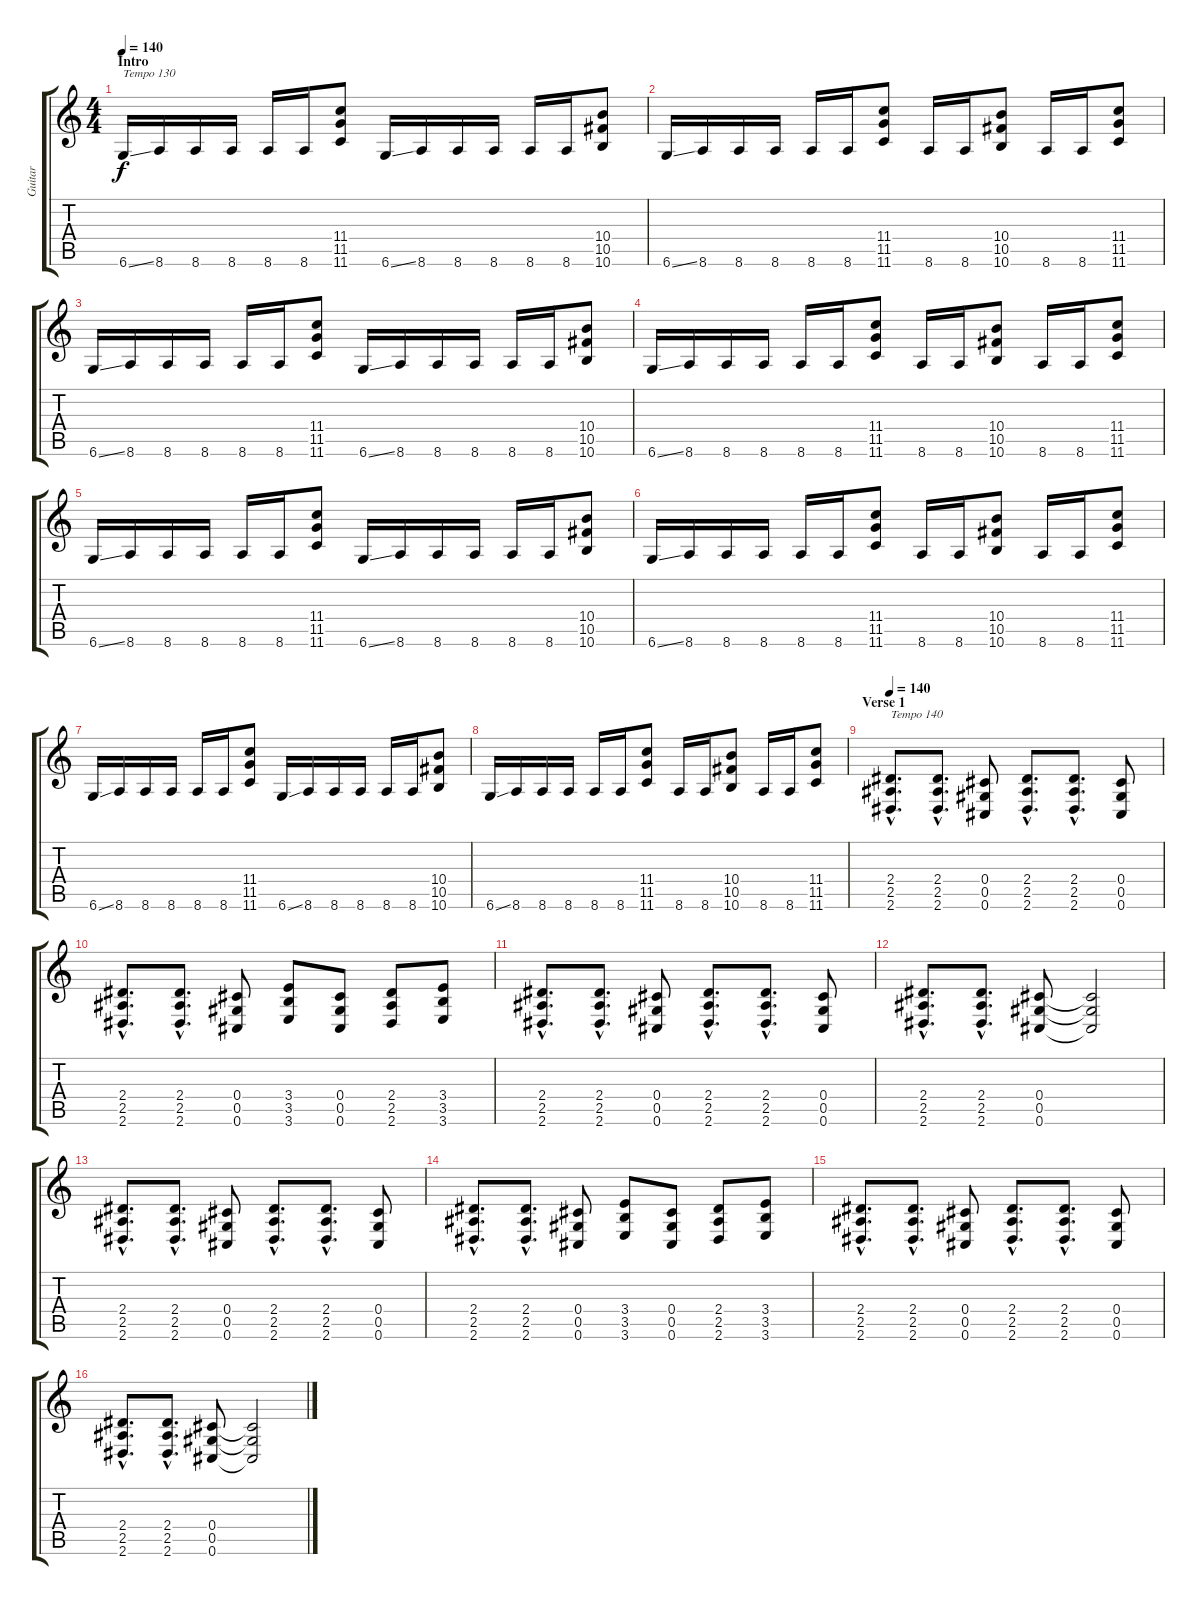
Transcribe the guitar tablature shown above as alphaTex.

\track ("Guitar" "Guitar") {instrument distortionguitar}
\staff {score tabs}
\tuning (Eb4 Bb3 Gb3 Db3 Ab2 Db2) {hide}
\ts (4 4)
\section ("" "Intro")
\tempo 140
\tempo 130
\tempo 140
\clef g2
\ks c
6.6{ss}.16{txt "Tempo 130" dy f instrument distortionguitar} 8.6.16 8.6.16 8.6.16 8.6.16 8.6.16 (11.4 11.5 11.6).8 6.6{ss}.16 8.6.16 8.6.16 8.6.16 8.6.16 8.6.16 (10.4 10.5 10.6).8 |
6.6{ss}.16 8.6.16 8.6.16 8.6.16 8.6.16 8.6.16 (11.4 11.5 11.6).8 8.6.16 8.6.16 (10.4 10.5 10.6).8 8.6.16 8.6.16 (11.4 11.5 11.6).8 |
6.6{ss}.16 8.6.16 8.6.16 8.6.16 8.6.16 8.6.16 (11.4 11.5 11.6).8 6.6{ss}.16 8.6.16 8.6.16 8.6.16 8.6.16 8.6.16 (10.4 10.5 10.6).8 |
6.6{ss}.16 8.6.16 8.6.16 8.6.16 8.6.16 8.6.16 (11.4 11.5 11.6).8 8.6.16 8.6.16 (10.4 10.5 10.6).8 8.6.16 8.6.16 (11.4 11.5 11.6).8 |
6.6{ss}.16 8.6.16 8.6.16 8.6.16 8.6.16 8.6.16 (11.4 11.5 11.6).8 6.6{ss}.16 8.6.16 8.6.16 8.6.16 8.6.16 8.6.16 (10.4 10.5 10.6).8 |
6.6{ss}.16 8.6.16 8.6.16 8.6.16 8.6.16 8.6.16 (11.4 11.5 11.6).8 8.6.16 8.6.16 (10.4 10.5 10.6).8 8.6.16 8.6.16 (11.4 11.5 11.6).8 |
6.6{ss}.16 8.6.16 8.6.16 8.6.16 8.6.16 8.6.16 (11.4 11.5 11.6).8 6.6{ss}.16 8.6.16 8.6.16 8.6.16 8.6.16 8.6.16 (10.4 10.5 10.6).8 |
6.6{ss}.16 8.6.16 8.6.16 8.6.16 8.6.16 8.6.16 (11.4 11.5 11.6).8 8.6.16 8.6.16 (10.4 10.5 10.6).8 8.6.16 8.6.16 (11.4 11.5 11.6).8 |
\section ("" "Verse 1")
\tempo 140
(2.4{hac} 2.5{hac} 2.6{hac}).8{d txt "Tempo 140"} (2.4{hac} 2.5{hac} 2.6{hac}).8{d} (0.4 0.5 0.6).8 (2.4{hac} 2.5{hac} 2.6{hac}).8{d} (2.4{hac} 2.5{hac} 2.6{hac}).8{d} (0.4 0.5 0.6).8 |
(2.4{hac} 2.5{hac} 2.6{hac}).8{d} (2.4{hac} 2.5{hac} 2.6{hac}).8{d} (0.4 0.5 0.6).8 (3.4 3.5 3.6).8 (0.4 0.5 0.6).8 (2.4 2.5 2.6).8 (3.4 3.5 3.6).8 |
(2.4{hac} 2.5{hac} 2.6{hac}).8{d} (2.4{hac} 2.5{hac} 2.6{hac}).8{d} (0.4 0.5 0.6).8 (2.4{hac} 2.5{hac} 2.6{hac}).8{d} (2.4{hac} 2.5{hac} 2.6{hac}).8{d} (0.4 0.5 0.6).8 |
(2.4{hac} 2.5{hac} 2.6{hac}).8{d} (2.4{hac} 2.5{hac} 2.6{hac}).8{d} (0.4 0.5 0.6).8 (0.4{t} 0.5{t} 0.6{t}).2 |
(2.4{hac} 2.5{hac} 2.6{hac}).8{d} (2.4{hac} 2.5{hac} 2.6{hac}).8{d} (0.4 0.5 0.6).8 (2.4{hac} 2.5{hac} 2.6{hac}).8{d} (2.4{hac} 2.5{hac} 2.6{hac}).8{d} (0.4 0.5 0.6).8 |
(2.4{hac} 2.5{hac} 2.6{hac}).8{d} (2.4{hac} 2.5{hac} 2.6{hac}).8{d} (0.4 0.5 0.6).8 (3.4 3.5 3.6).8 (0.4 0.5 0.6).8 (2.4 2.5 2.6).8 (3.4 3.5 3.6).8 |
(2.4{hac} 2.5{hac} 2.6{hac}).8{d} (2.4{hac} 2.5{hac} 2.6{hac}).8{d} (0.4 0.5 0.6).8 (2.4{hac} 2.5{hac} 2.6{hac}).8{d} (2.4{hac} 2.5{hac} 2.6{hac}).8{d} (0.4 0.5 0.6).8 |
(2.4{hac} 2.5{hac} 2.6{hac}).8{d} (2.4{hac} 2.5{hac} 2.6{hac}).8{d} (0.4 0.5 0.6).8 (0.4{t} 0.5{t} 0.6{t}).2
